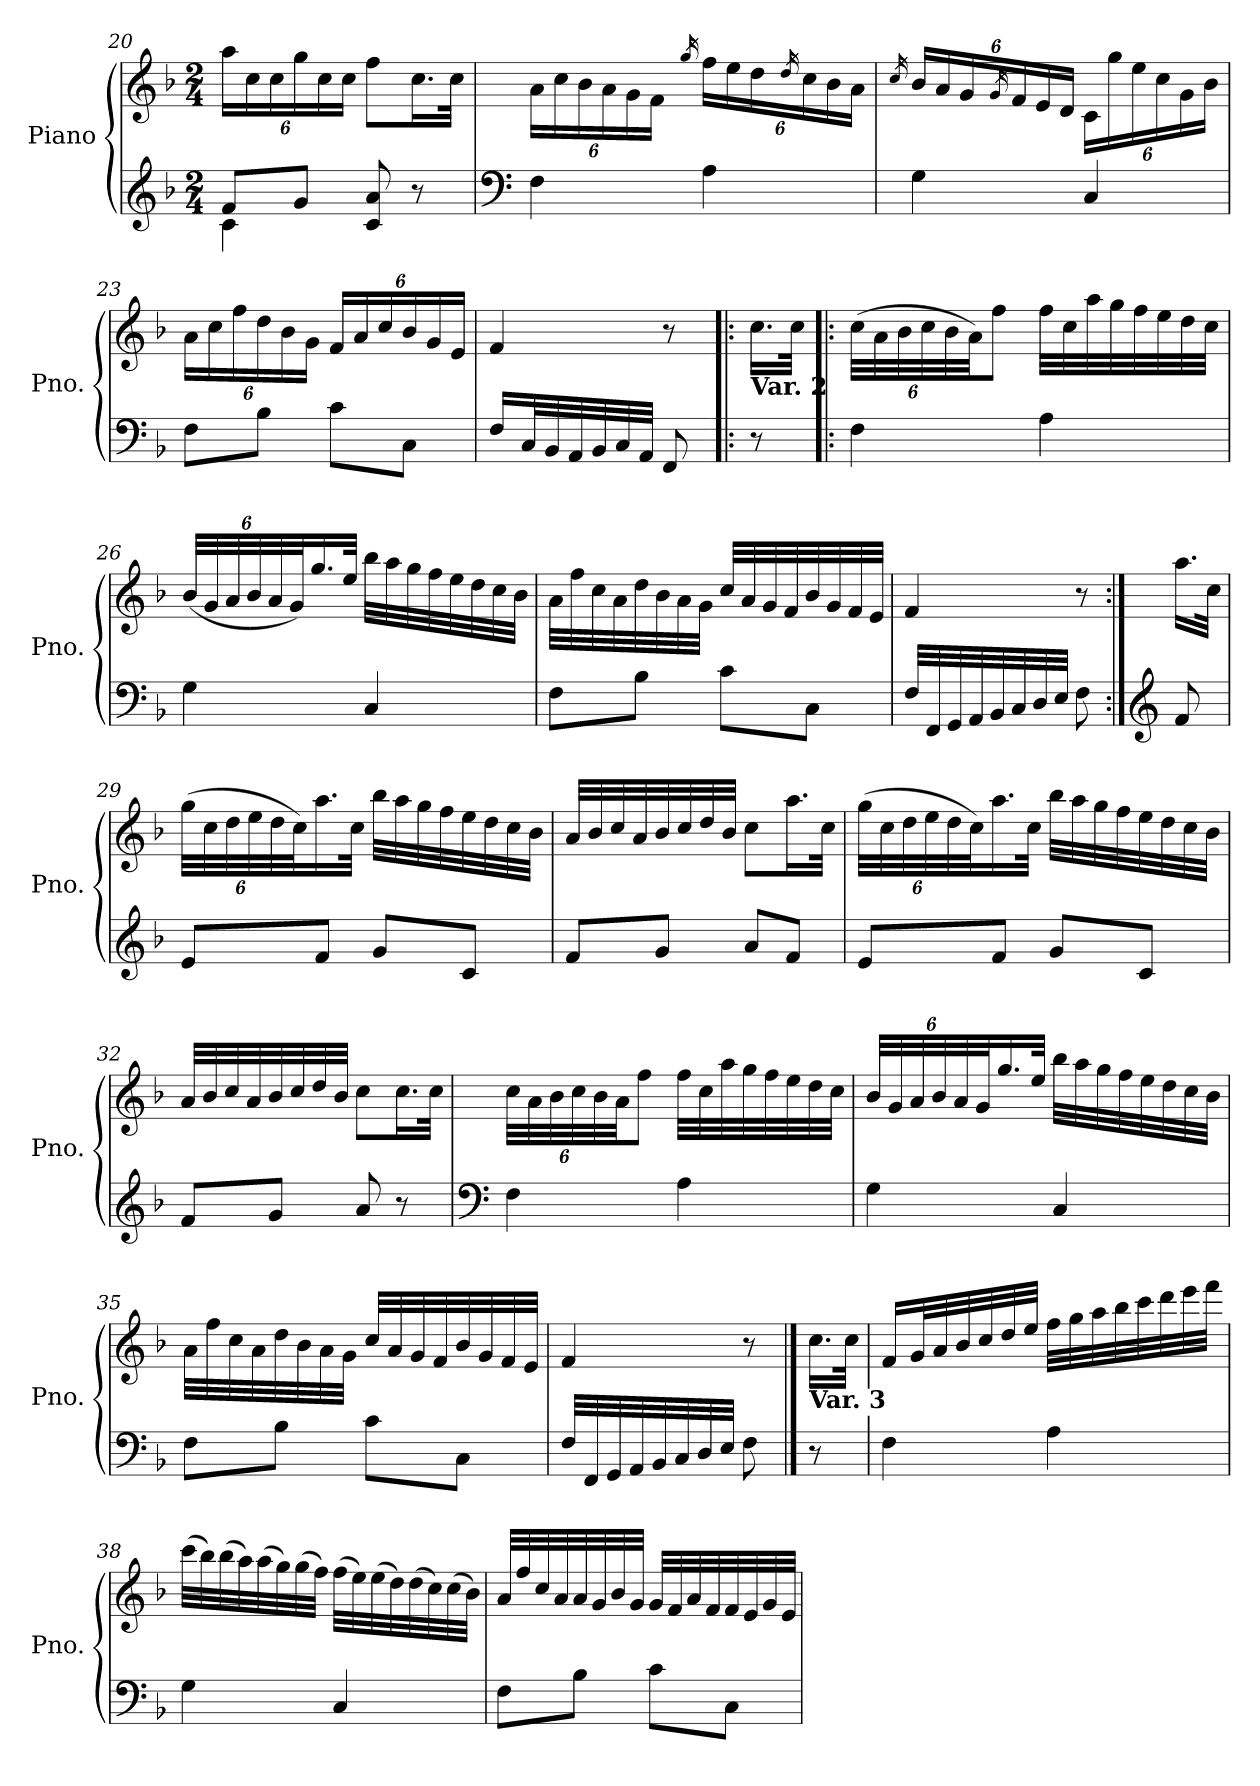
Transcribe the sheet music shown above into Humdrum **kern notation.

**kern	**kern
*part1	*part1
*staff2	*staff1
*I"Piano	*
*I'Pno.	*
!!LO:LB:g=z
*clefG2	*clefG2
*k[b-]	*k[b-]
*F:	*F:
*M2/4	*M2/4
=20	=20
*^	*
*	*	*Xbrackettup
8f/L	4c\	24aa\LL
.	.	24cc\
.	.	24cc\
8g/J	.	24gg\
.	.	24cc\
.	.	24cc\JJ
8c/ 8a/	4ryy	8ff\L
8r	.	16.cc\L
.	.	32cc\JJk
*v	*v	*
!!LO:LB:g=z
=21	=21
*clefF4	*
4F\	24a\LL
.	24cc\
.	24b-\
.	24a\
.	24g\
.	24f\JJ
.	16qgg/
4A\	24ff\LL
.	24ee\
.	24dd\
.	16qdd/
.	24cc\
.	24b-\
.	24a\JJ
=22	=22
.	16qcc/
4G\	24b-/LL
.	24a/
.	24g/
.	16qg/
.	24f/
.	24e/
.	24d/JJ
4C/	24c\LL
.	24gg\
.	24ee\
.	24cc\
.	24g\
.	24b-\JJ
=23	=23
8F\L	24a\LL
.	24cc\
.	24ff\
8B-\J	24dd\
.	24b-\
.	24g\JJ
8c\L	24f/LL
.	24a/
.	24cc/
8C\J	24b-/
.	24g/
.	24e/JJ
!!LO:LB:g=z
=24	=24
16F/LL	4f/
32C/L	.
32BB-/	.
32AA/	.
32BB-/	.
32C/	.
32AA/JJJ	.
8FF/	8r
!!LO:LB:g=z
=24X4|!:	=24X4|!:
!	!LO:TX:b:B:t=Var. 2
8r	16.cc\LL
.	32cc\JJk
=25	=25
4F\	(48cc\LLL
.	48a\
.	48b-\
.	48cc\
.	48b-\
.	48a\JJ)
.	8ff\J
4A\	32ff\LLL
.	32cc\
.	32aa\
.	32gg\
.	32ff\
.	32ee\
.	32dd\
.	32cc\JJJ
=26	=26
4G\	(48b-/LLL
.	48g/
.	48a/
.	48b-/
.	48a/
.	48g/J)
.	16.gg/
.	32ee/JJk
4C/	32bb-\LLL
.	32aa\
.	32gg\
.	32ff\
.	32ee\
.	32dd\
.	32cc\
.	32b-\JJJ
!!LO:LB:g=z
=27	=27
8F\L	32a\LLL
.	32ff\
.	32cc\
.	32a\
8B-\J	32dd\
.	32b-\
.	32a\
.	32g\JJJ
8c\L	32cc/LLL
.	32a/
.	32g/
.	32f/
8C\J	32b-/
.	32g/
.	32f/
.	32e/JJJ
!!LO:PB:g=z
=28	=28
32F/LLL	4f/
32FF/	.
32GG/	.
32AA/	.
32BB-/	.
32C/	.
32D/	.
32E/JJJ	.
8F\	8r
=28X5:|!	=28X5:|!
*clefG2	*
8f/	16.aa\LL
.	32cc\JJk
=29	=29
8e/L	(48gg\LLL
.	48cc\
.	48dd\
.	48ee\
.	48dd\
.	48cc\J)
8f/J	16.aa\
.	32cc\JJk
8g/L	32bb-\LLL
.	32aa\
.	32gg\
.	32ff\
8c/J	32ee\
.	32dd\
.	32cc\
.	32b-\JJJ
=30	=30
8f/L	32a/LLL
.	32b-/
.	32cc/
.	32a/
8g/J	32b-/
.	32cc/
.	32dd/
.	32b-/JJJ
8a/L	8cc\L
8f/J	16.aa\L
.	32cc\JJk
!!LO:LB:g=z
=31	=31
8e/L	(48gg\LLL
.	48cc\
.	48dd\
.	48ee\
.	48dd\
.	48cc\J)
8f/J	16.aa\
.	32cc\JJk
8g/L	32bb-\LLL
.	32aa\
.	32gg\
.	32ff\
8c/J	32ee\
.	32dd\
.	32cc\
.	32b-\JJJ
=32	=32
8f/L	32a/LLL
.	32b-/
.	32cc/
.	32a/
8g/J	32b-/
.	32cc/
.	32dd/
.	32b-/JJJ
8a/	8cc\L
8r	16.cc\L
.	32cc\JJk
=33	=33
*clefF4	*
4F\	48cc\LLL
.	48a\
.	48b-\
.	48cc\
.	48b-\
.	48a\JJ
.	8ff\J
4A\	32ff\LLL
.	32cc\
.	32aa\
.	32gg\
.	32ff\
.	32ee\
.	32dd\
.	32cc\JJJ
!!LO:LB:g=z
=34	=34
4G\	48b-/LLL
.	48g/
.	48a/
.	48b-/
.	48a/
.	48g/J
.	16.gg/
.	32ee/JJk
4C/	32bb-\LLL
.	32aa\
.	32gg\
.	32ff\
.	32ee\
.	32dd\
.	32cc\
.	32b-\JJJ
=35	=35
8F\L	32a\LLL
.	32ff\
.	32cc\
.	32a\
8B-\J	32dd\
.	32b-\
.	32a\
.	32g\JJJ
8c\L	32cc/LLL
.	32a/
.	32g/
.	32f/
8C\J	32b-/
.	32g/
.	32f/
.	32e/JJJ
=36	=36
32F/LLL	4f/
32FF/	.
32GG/	.
32AA/	.
32BB-/	.
32C/	.
32D/	.
32E/JJJ	.
8F\	8r
!!LO:LB:g=z
==36X6	==36X6
!	!LO:TX:b:B:t=Var. 3
8r	16.cc\LL
.	32cc\JJk
=37	=37
4F\	16f/LL
.	32g/L
.	32a/
.	32b-/
.	32cc/
.	32dd/
.	32ee/JJJ
4A\	32ff\LLL
.	32gg\
.	32aa\
.	32bb-\
.	32ccc\
.	32ddd\
.	32eee\
.	32fff\JJJ
=38	=38
4G\	(32ccc\LLL
.	32bb-\)
.	(32bb-\
.	32aa\)
.	(32aa\
.	32gg\)
.	(32gg\
.	32ff\JJJ)
4C/	(32ff\LLL
.	32ee\)
.	(32ee\
.	32dd\)
.	(32dd\
.	32cc\)
.	(32cc\
.	32b-\JJJ)
!!LO:LB:g=z
=39	=39
8F\L	32a/LLL
.	32ff/
.	32cc/
.	32a/
8B-\J	32a/
.	32g/
.	32b-/
.	32g/JJJ
8c\L	32g/LLL
.	32f/
.	32a/
.	32f/
8C\J	32f/
.	32e/
.	32g/
.	32e/JJJ
=	=
*-	*-
